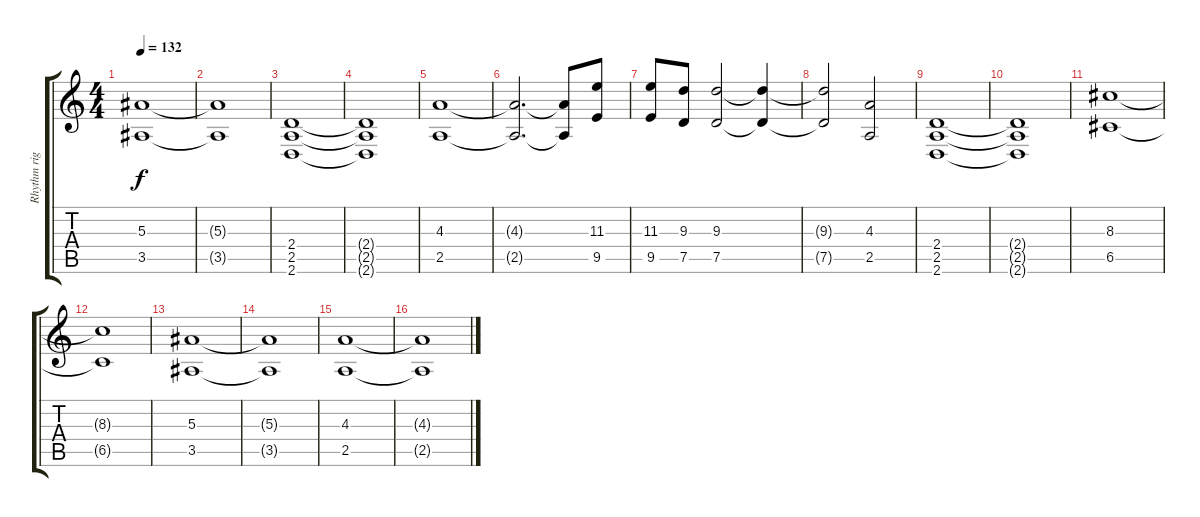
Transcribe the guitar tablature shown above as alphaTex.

\track ("Rhythm right" "Rhythm rig") {instrument overdrivenguitar}
\staff {score tabs}
\tuning (D4 A3 F3 C3 G2 C2) {hide}
\ts (4 4)
\tempo 132
\clef g2
\ks c
(5.3 3.5).1{dy f} |
(5.3{t} 3.5{t}).1 |
(2.4 2.5 2.6).1 |
(2.4{t} 2.5{t} 2.6{t}).1 |
(4.3 2.5).1 |
(4.3{t} 2.5{t}).2{d} (4.3{t} 2.5{t}).8 (11.3 9.5).8 |
(11.3 9.5).8 (9.3 7.5).8 (9.3 7.5).2 (9.3{t} 7.5{t}).4 |
(9.3{t} 7.5{t}).2 (4.3 2.5).2 |
(2.4 2.5 2.6).1 |
(2.4{t} 2.5{t} 2.6{t}).1 |
(8.3 6.5).1 |
(8.3{t} 6.5{t}).1 |
(5.3 3.5).1 |
(5.3{t} 3.5{t}).1 |
(4.3 2.5).1 |
(4.3{t} 2.5{t}).1
